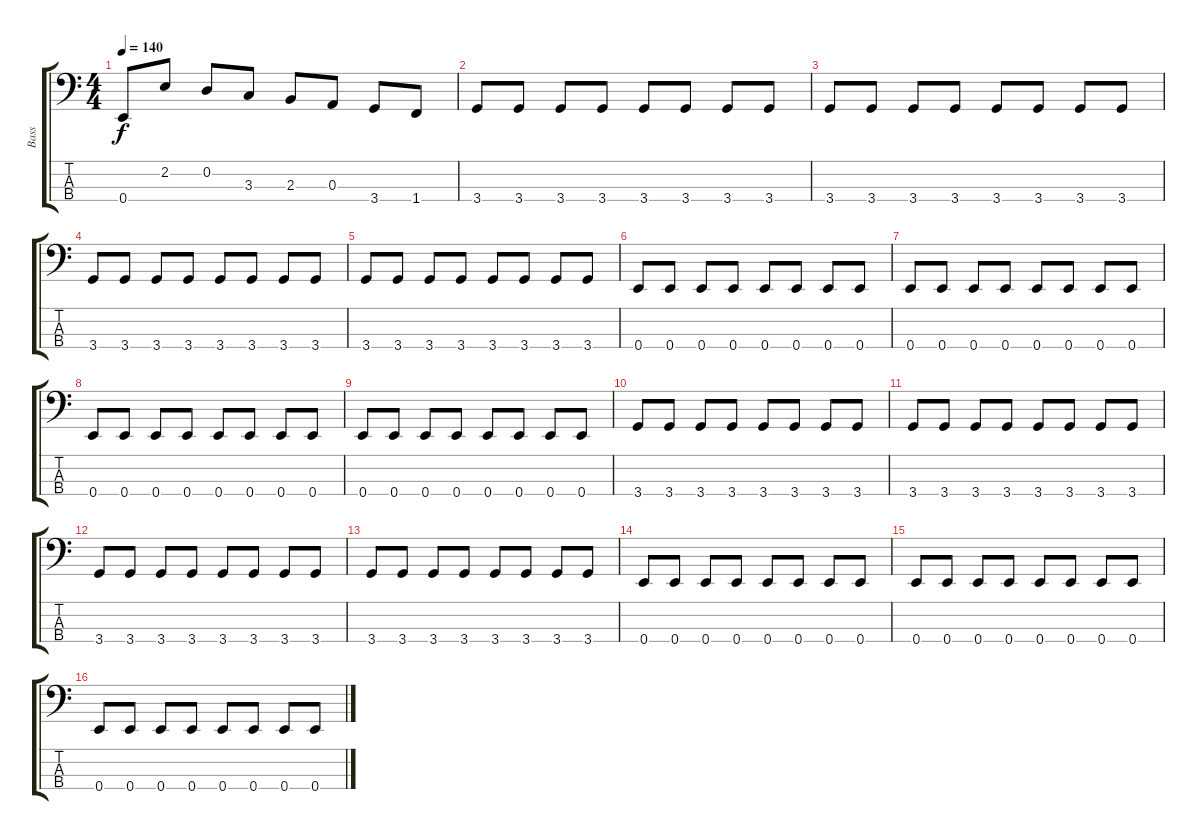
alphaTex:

\track ("Bass" "Bass") {instrument electricbassfinger}
\staff {score tabs}
\tuning (G2 D2 A1 E1) {hide}
\ts (4 4)
\tempo 140
\clef f4
\ks c
0.4.8{dy f} 2.2.8 0.2.8 3.3.8 2.3.8 0.3.8 3.4.8 1.4.8 |
3.4.8 3.4.8 3.4.8 3.4.8 3.4.8 3.4.8 3.4.8 3.4.8 |
3.4.8 3.4.8 3.4.8 3.4.8 3.4.8 3.4.8 3.4.8 3.4.8 |
3.4.8 3.4.8 3.4.8 3.4.8 3.4.8 3.4.8 3.4.8 3.4.8 |
3.4.8 3.4.8 3.4.8 3.4.8 3.4.8 3.4.8 3.4.8 3.4.8 |
0.4.8 0.4.8 0.4.8 0.4.8 0.4.8 0.4.8 0.4.8 0.4.8 |
0.4.8 0.4.8 0.4.8 0.4.8 0.4.8 0.4.8 0.4.8 0.4.8 |
0.4.8 0.4.8 0.4.8 0.4.8 0.4.8 0.4.8 0.4.8 0.4.8 |
0.4.8 0.4.8 0.4.8 0.4.8 0.4.8 0.4.8 0.4.8 0.4.8 |
3.4.8 3.4.8 3.4.8 3.4.8 3.4.8 3.4.8 3.4.8 3.4.8 |
3.4.8 3.4.8 3.4.8 3.4.8 3.4.8 3.4.8 3.4.8 3.4.8 |
3.4.8 3.4.8 3.4.8 3.4.8 3.4.8 3.4.8 3.4.8 3.4.8 |
3.4.8 3.4.8 3.4.8 3.4.8 3.4.8 3.4.8 3.4.8 3.4.8 |
0.4.8 0.4.8 0.4.8 0.4.8 0.4.8 0.4.8 0.4.8 0.4.8 |
0.4.8 0.4.8 0.4.8 0.4.8 0.4.8 0.4.8 0.4.8 0.4.8 |
0.4.8 0.4.8 0.4.8 0.4.8 0.4.8 0.4.8 0.4.8 0.4.8
